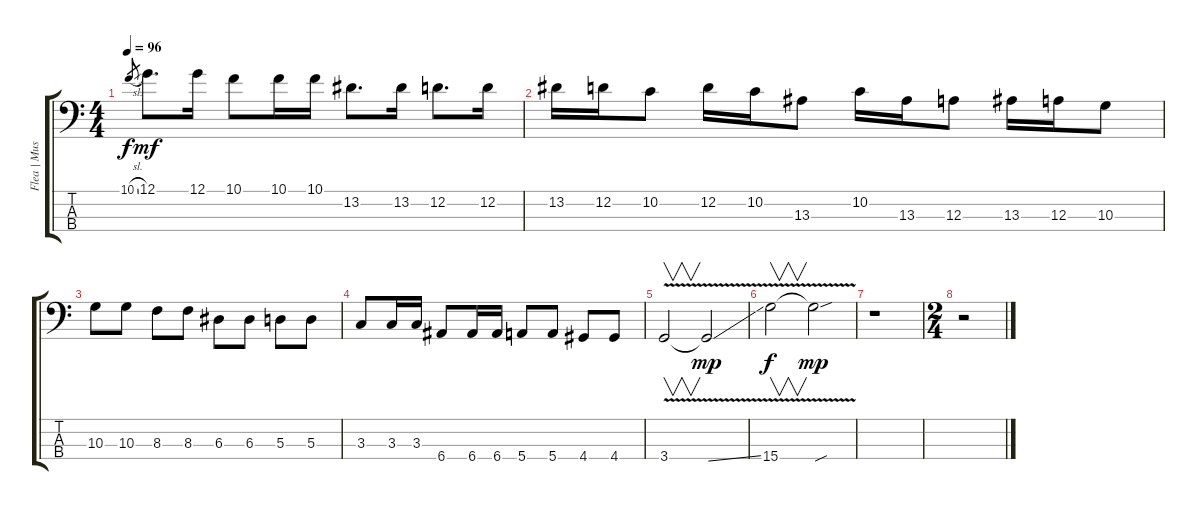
\track ("Flea | Music Man Stingray | Bass" "Flea | Mus") {instrument electricbassfinger}
\staff {score tabs}
\tuning (G2 D2 A1 E1) {hide}
\ts (4 4)
\tempo 96
\clef f4
\ks c
10.1{sl}.8{gr dy f} 12.1.8{d dy mf} 12.1.16 10.1.8 10.1.16 10.1.16 13.2.8{d} 13.2.16 12.2.8{d} 12.2.16 |
13.2.16 12.2.16 10.2.8 12.2.16 10.2.16 13.3.8 10.2.16 13.3.16 12.3.8 13.3.16 12.3.16 10.3.8 |
10.3.8 10.3.8 8.3.8 8.3.8 6.3.8 6.3.8 5.3.8 5.3.8 |
3.3.8 3.3.16 3.3.16 6.4.8 6.4.16 6.4.16 5.4.8 5.4.8 4.4.8 4.4.8 |
3.4{v}.2{v} 3.4{ss t}.2{dy mp} |
15.4{v}.2{v dy f} 15.4{sou t}.2{dy mp} |
r.1 |
\ts (2 4)
r.2
